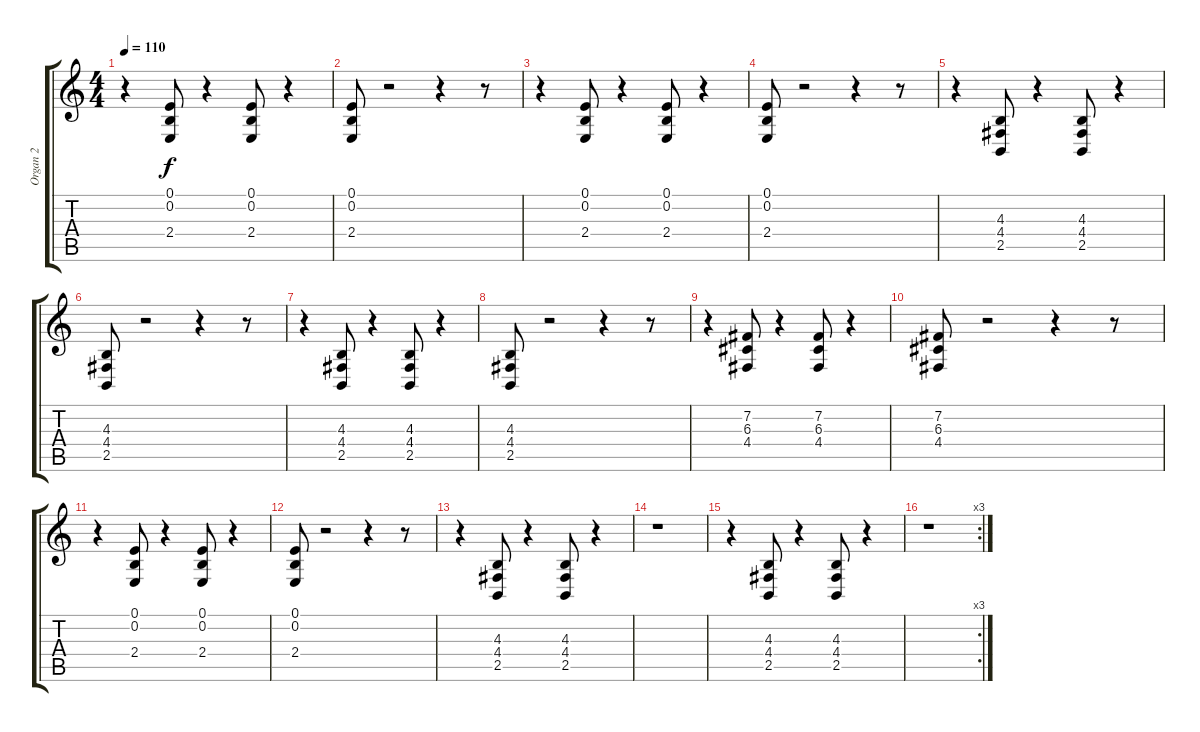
\track ("Organ 2" "Organ 2") {instrument drawbarorgan}
\staff {score tabs}
\tuning (E4 B3 G3 D3 A2 E2) {hide}
\ts (4 4)
\tempo 110
\clef g2
\ks c
r.4{dy f} (0.1 0.2 2.4).8 r.4 (0.1 0.2 2.4).8 r.4 |
(0.1 0.2 2.4).8 r.2 r.4 r.8 |
r.4 (0.1 0.2 2.4).8 r.4 (0.1 0.2 2.4).8 r.4 |
(0.1 0.2 2.4).8 r.2 r.4 r.8 |
r.4 (4.3 4.4 2.5).8 r.4 (4.3 4.4 2.5).8 r.4 |
(4.3 4.4 2.5).8 r.2 r.4 r.8 |
r.4 (4.3 4.4 2.5).8 r.4 (4.3 4.4 2.5).8 r.4 |
(4.3 4.4 2.5).8 r.2 r.4 r.8 |
r.4 (7.2 6.3 4.4).8 r.4 (7.2 6.3 4.4).8 r.4 |
(7.2 6.3 4.4).8 r.2 r.4 r.8 |
r.4 (0.1 0.2 2.4).8 r.4 (0.1 0.2 2.4).8 r.4 |
(0.1 0.2 2.4).8 r.2 r.4 r.8 |
r.4 (4.3 4.4 2.5).8 r.4 (4.3 4.4 2.5).8 r.4 |
r.1 |
r.4 (4.3 4.4 2.5).8 r.4 (4.3 4.4 2.5).8 r.4 |
\rc 3
r.1
